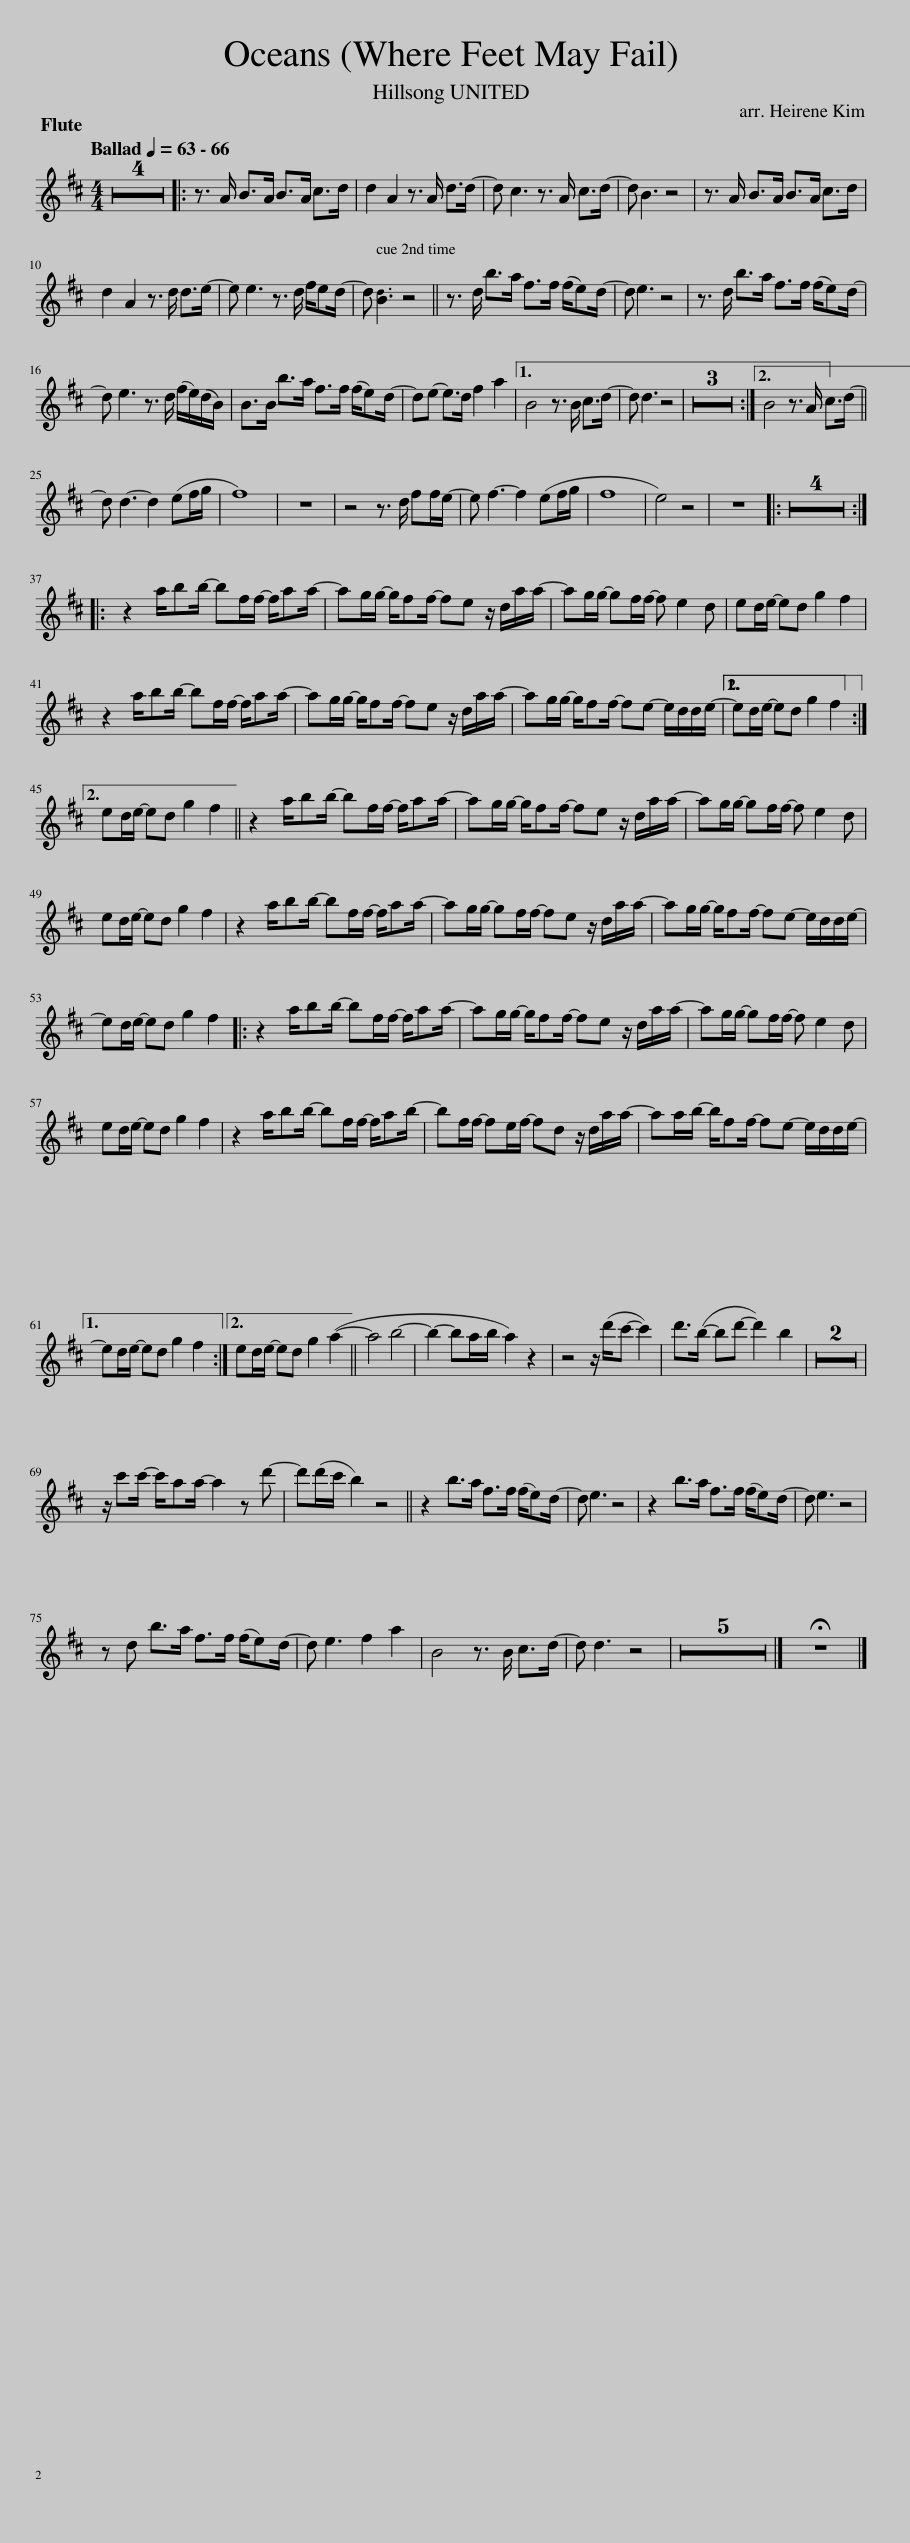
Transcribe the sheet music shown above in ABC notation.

X:1
L:1/8
Q:1/4=63
M:4/4
I:linebreak $
K:D
V:1 treble
V:1
 z8 | z8 | z8 | z8 |: z3/2 A/ B>A B>A c>d | %5
 d2 A2 z3/2 A/ d>d- | d c3 z3/2 A/ c>d- | d B3 z4 | z3/2 A/ B>A B>A c>d |$ d2 A2 z3/2 d/ d>e- | %10
 e e3 z3/2 d/ f/ed/- | d [Bd]3 z4 || z3/2 d/ b>a f>f (f/e)d/- | d e3 z4 | z3/2 d/ b>a f>f (f/e)d/- |$ %15
 d e3 z3/2 d/ (f/e/)(d/B/) | B>B b>a f>f (f/e)d/- | d(e e>)d f2 a2 |1 B4 z3/2 B/ c>d- || d d3 z4 | %20
 z8 | z8 | z8 :|2 B4 z3/2 A/ c>d- ||$ d d3- d2 (ef/g/ | %25
 f8) | z8 | z4 z3/2 d/ ff/e/- | e f3- f2 (ef/g/ | f8 | %30
 e4) z4 | z8 |: z8 | z8 | z8 | %35
 z8 ::$ z2 a/bb/- bf/f/- f/aa/- | ag/g/- g/ff/- fe z/ d/a/a/- | ag/g/- gf/f/- f e2 d | ed/e/- ed g2 f2 |$ %40
 z2 a/bb/- bf/f/- f/aa/- | ag/g/- g/ff/- fe z/ d/a/a/- | ag/g/- g/ff/- fe- e/d/d/e/- |1 ed/e/- ed g2 f2 :|2$ ed/e/- ed g2 f2 || %45
 z2 a/bb/- bf/f/- f/aa/- | ag/g/- g/ff/- fe z/ d/a/a/- | ag/g/- gf/f/- f e2 d |$ ed/e/- ed g2 f2 | z2 a/bb/- bf/f/- f/aa/- | %50
 ag/g/- gf/f/- fe z/ d/a/a/- | ag/g/- g/ff/- fe- e/d/d/e/- |$ ed/e/- ed g2 f2 |: z2 a/bb/- bf/f/- f/aa/- | ag/g/- g/ff/- fe z/ d/a/a/- | %55
 ag/g/- gf/f/- f e2 d |$ ed/e/- ed g2 f2 | z2 a/bb/- bf/f/- f/ab/- | bf/f/- fe/f/- fd z/ d/a/a/- | aa/b/- b/ff/- fe- e/d/d/e/- |1$ %60
 ed/e/- ed g2 f2 :|2 ed/e/- ed g2 (a2- || a4 b4- | b2- ba/b/ a2) z2 | z4 z/ (d'/c'- c'2) | %65
 d'>(b- bd'- d'2) b2 | z8 | z8 |$ z/ c'c'/- c'/aa/- a2 z d'- | d'(d'/c'/ b2) z4 || %70
 z2 b>a f>f (f/e)d/- | d e3 z4 | z2 b>a f>f (f/e)d/- | d e3 z4 |$ z d b>a f>f (f/e)d/- | %75
 d e3 f2 a2 | B4 z3/2 B/ c>d- | d d3 z4 | z8 | z8 | %80
 z8 | z8 | z8 |] !fermata!z8 |] %84
